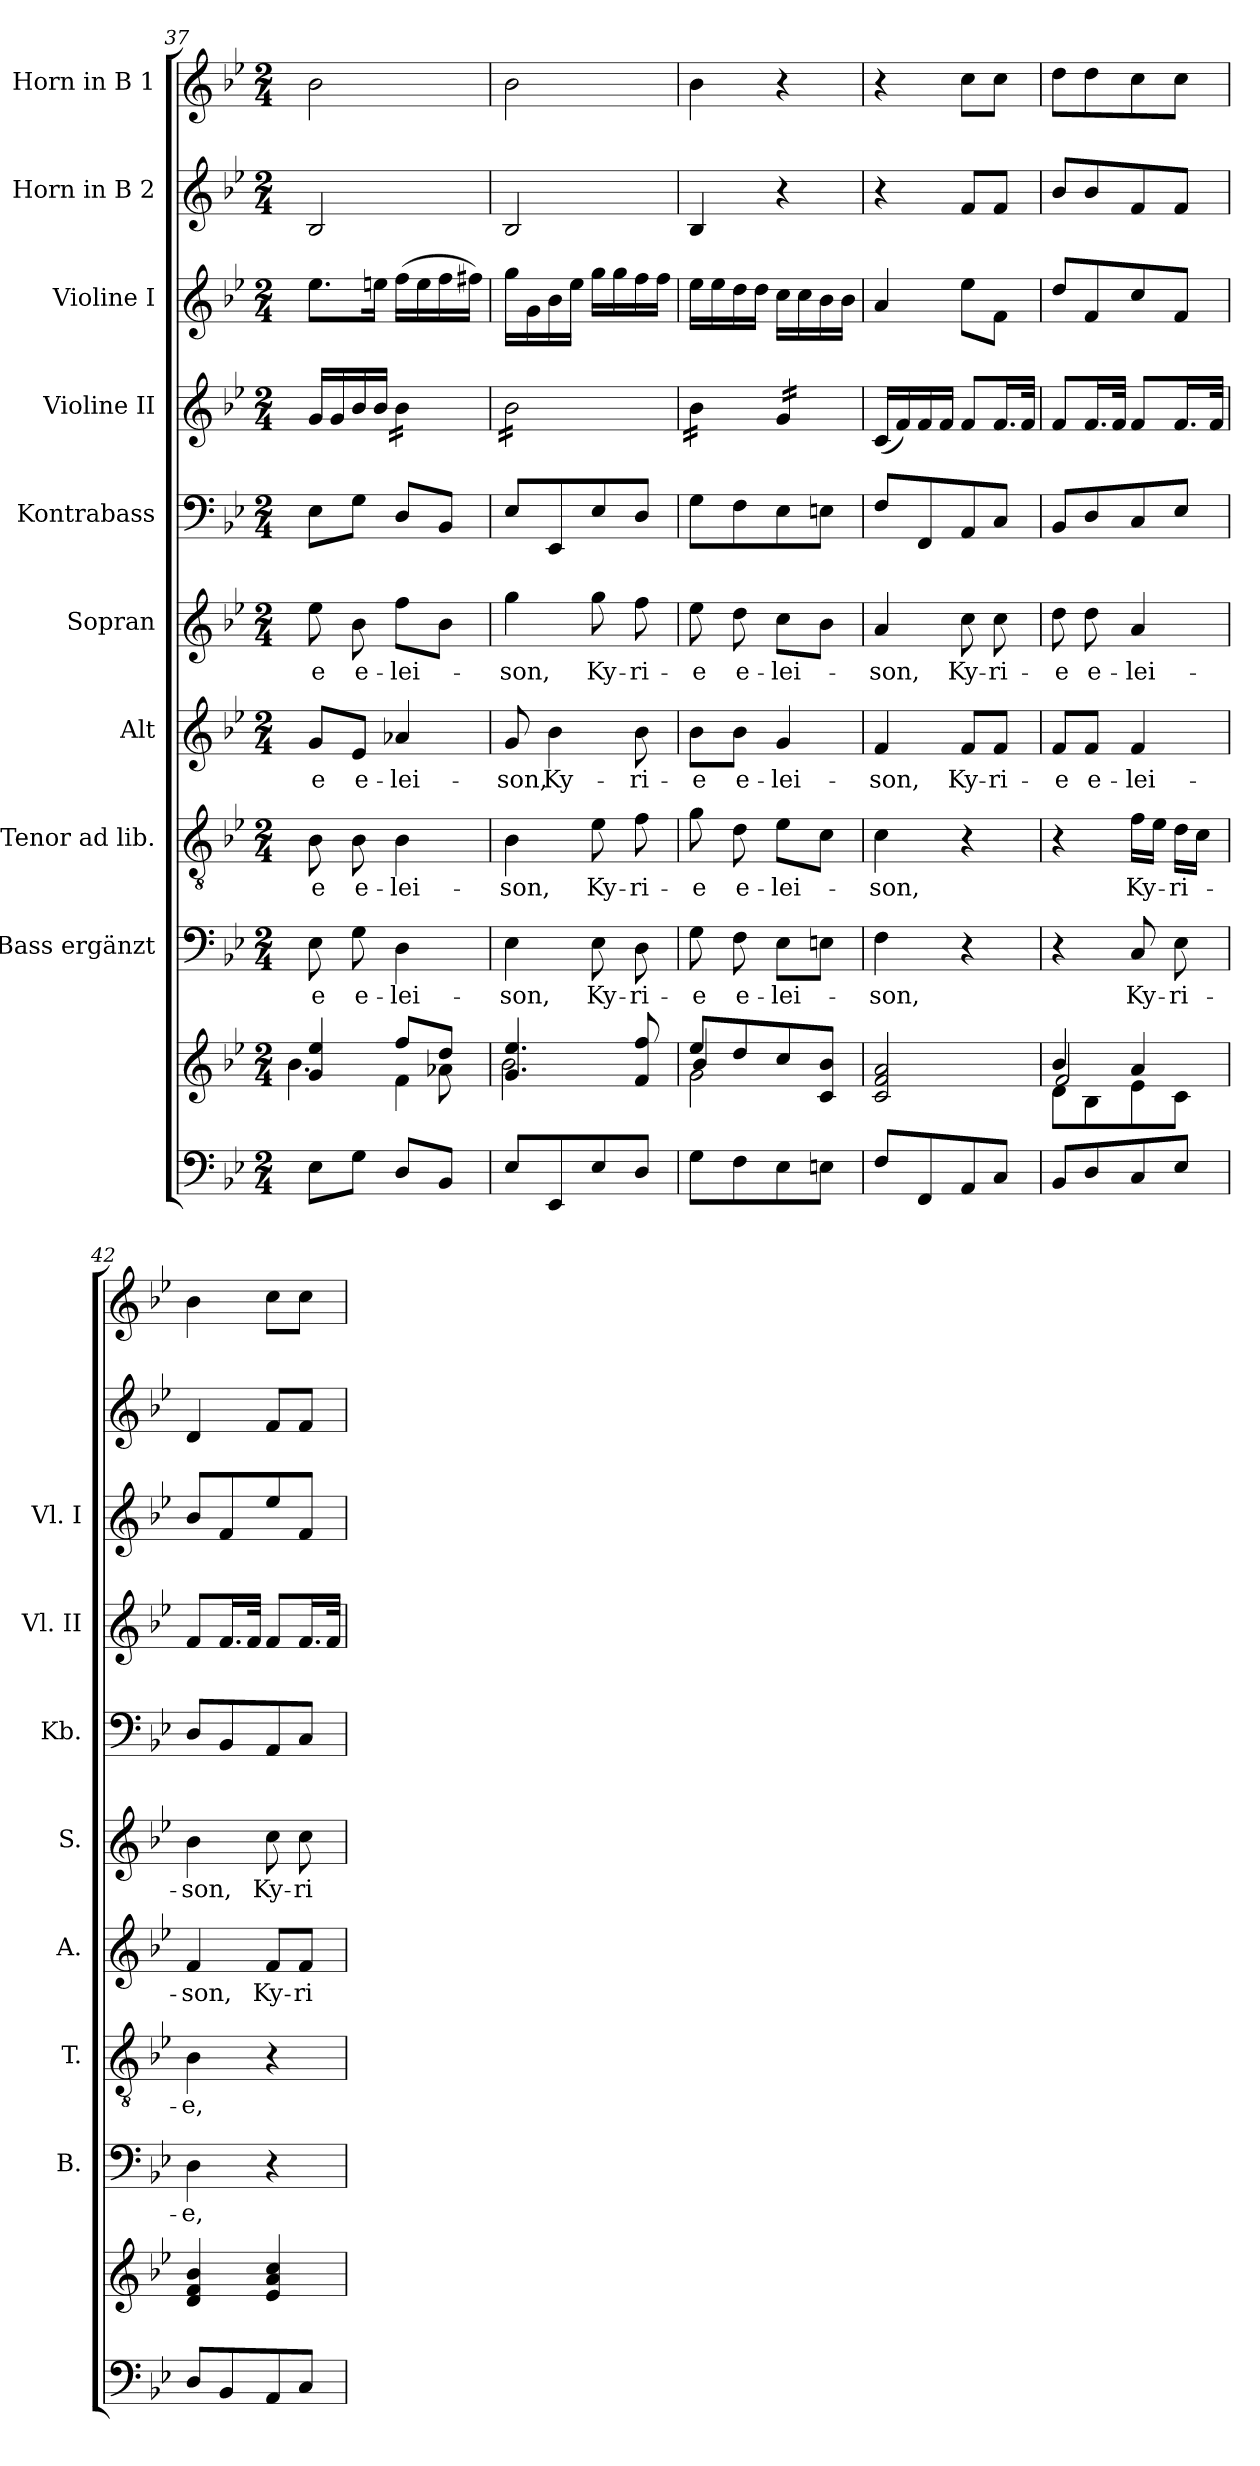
**kern	**kern	**kern	**text	**kern	**text	**kern	**text	**kern	**text	**kern	**kern	**kern	**kern	**kern
*part10	*part10	*part9	*part9	*part8	*part8	*part7	*part7	*part6	*part6	*part5	*part4	*part3	*part2	*part1
*staff11	*staff10	*staff9	*staff9	*staff8	*staff8	*staff7	*staff7	*staff6	*staff6	*staff5	*staff4	*staff3	*staff2	*staff1
*	*	*I"Bass ergänzt	*	*I"Tenor ad lib.	*	*I"Alt	*	*I"Sopran	*	*I"Kontrabass	*I"Violine II	*I"Violine I	*I"Horn in B 2	*I"Horn in B 1
*	*	*I'B.	*	*I'T.	*	*I'A.	*	*I'S.	*	*I'Kb.	*I'Vl. II	*I'Vl. I	*	*
*clefF4	*clefG2	*clefF4	*	*clefGv2	*	*clefG2	*	*clefG2	*	*clefF4	*clefG2	*clefG2	*clefG2	*clefG2
*	*	*	*	*	*	*	*	*	*	*ITrd7c12	*	*	*ITrd8c14	*ITrd8c14
*k[b-e-]	*k[b-e-]	*k[b-e-]	*	*k[b-e-]	*	*k[b-e-]	*	*k[b-e-]	*	*k[b-e-]	*k[b-e-]	*k[b-e-]	*k[b-e-]	*k[b-e-]
*B-:	*B-:	*B-:	*	*B-:	*	*B-:	*	*B-:	*	*B-:	*B-:	*B-:	*B-:	*B-:
*M2/4	*M2/4	*M2/4	*	*M2/4	*	*M2/4	*	*M2/4	*	*M2/4	*M2/4	*M2/4	*M2/4	*M2/4
=37	=37	=37	=37	=37	=37	=37	=37	=37	=37	=37	=37	=37	=37	=37
*	*^	*	*	*	*	*	*	*	*	*	*	*	*	*
*	*	*^	*	*	*	*	*	*	*	*	*	*	*	*	*
!	!	!	!	!	!LO:LY:b	!	!LO:LY:b	!	!LO:LY:b	!	!LO:LY:b	!	!	!	!	!
8E-\L	4g/ 4ee-/	4.b-\	4ryy	8E-\	-e	8B-\	-e	8g/L	-e	8ee-\	-e	8EE-\L	16g/LL	8.ee-\L	2BB-/	2B-\
.	.	.	.	.	.	.	.	.	.	.	.	.	16g/	.	.	.
!	!	!	!	!	!LO:LY:b	!	!LO:LY:b	!	!LO:LY:b	!	!LO:LY:b	!	!	!	!	!
8G\J	.	.	.	8G\	e-	8B-\	e-	8e-/J	e-	8b-\	e-	8GG\J	16b-/	.	.	.
.	.	.	.	.	.	.	.	.	.	.	.	.	16b-/JJ	16een\Jk	.	.
!	!	!	!	!	!LO:LY:b	!	!LO:LY:b	!	!LO:LY:b	!	!LO:LY:b	!	!	!	!	!
*	*	*	*	*	*	*	*	*	*	*	*	*	*tremolo	*	*	*
8D/L	8ff/L	.	4f\	4D\	-lei-	4B-\	-lei-	4a-X/	-lei-	8ff\L	-lei-	8DD/L	16b-\LL	(>16ff\LL	.	.
.	.	.	.	.	.	.	.	.	.	.	.	.	16b-\	16ee\	.	.
8BB-/J	8dd/J	8a-X\	.	.	.	.	.	.	.	8b-\J	.	8BBB-/J	16b-\	16ff\	.	.
.	.	.	.	.	.	.	.	.	.	.	.	.	16b-\JJ	16ff#X\JJ)	.	.
*	*	*v	*v	*	*	*	*	*	*	*	*	*	*	*	*	*
=38	=38	=38	=38	=38	=38	=38	=38	=38	=38	=38	=38	=38	=38	=38	=38
!	!	!	!	!LO:LY:b	!	!LO:LY:b	!	!LO:LY:b	!	!LO:LY:b	!	!	!	!	!
8E-/L	4.g/ 4.ee-/	2b-\	4E-\	-son,	4B-\	-son,	8g/	-son,	4gg\	-son,	8EE-/L	16b-\LL	16gg\LL	2BB-/	2B-\
.	.	.	.	.	.	.	.	.	.	.	.	16b-\	16g\	.	.
!	!	!	!	!	!	!	!	!LO:LY:b	!	!	!	!	!	!	!
8EE-/	.	.	.	.	.	.	4b-\	Ky-	.	.	8EEE-/	16b-\	16b-\	.	.
.	.	.	.	.	.	.	.	.	.	.	.	16b-\	16ee-\JJ	.	.
!	!	!	!	!LO:LY:b	!	!LO:LY:b	!	!	!	!LO:LY:b	!	!	!	!	!
8E-/	.	.	8E-\	Ky-	8e-\	Ky-	.	.	8gg\	Ky-	8EE-/	16b-\	16gg\LL	.	.
.	.	.	.	.	.	.	.	.	.	.	.	16b-\	16gg\	.	.
!	!	!	!	!LO:LY:b	!	!LO:LY:b	!	!LO:LY:b	!	!LO:LY:b	!	!	!	!	!
8D/J	8f/ 8ff/	.	8D\	-ri-	8f\	-ri-	8b-\	-ri-	8ff\	-ri-	8DD/J	16b-\	16ff\	.	.
.	.	.	.	.	.	.	.	.	.	.	.	16b-\JJ	16ff\JJ	.	.
!!LO:PB:g=z
=39	=39	=39	=39	=39	=39	=39	=39	=39	=39	=39	=39	=39	=39	=39	=39
*	*	*^	*	*	*	*	*	*	*	*	*	*	*	*	*
!	!	!	!	!	!LO:LY:b	!	!LO:LY:b	!	!LO:LY:b	!	!LO:LY:b	!	!	!	!	!
8G\L	8ee-/L	2g\	4b-/	8G\	-e	8g\	-e	8b-\L	-e	8ee-\	-e	8GG\L	16b-\LL	16ee-\LL	4BB-/	4B-\
.	.	.	.	.	.	.	.	.	.	.	.	.	16b-\	16ee-\	.	.
!	!	!	!	!	!LO:LY:b	!	!LO:LY:b	!	!LO:LY:b	!	!LO:LY:b	!	!	!	!	!
8F\	8dd/	.	.	8F\	e-	8d\	e-	8b-\J	e-	8dd\	e-	8FF\	16b-\	16dd\	.	.
.	.	.	.	.	.	.	.	.	.	.	.	.	16b-\JJ	16dd\JJ	.	.
!	!	!	!	!	!LO:LY:b	!	!LO:LY:b	!	!LO:LY:b	!	!LO:LY:b	!	!	!	!	!
8E-\	8cc/	.	4ryy	8E-\L	-lei-	8e-\L	-lei-	4g/	-lei-	8cc\L	-lei-	8EE-\	16g/LL	16cc\LL	4r	4r
.	.	.	.	.	.	.	.	.	.	.	.	.	16g/	16cc\	.	.
8En\J	8c/ 8b-/J	.	.	8En\J	.	8c\J	.	.	.	8b-\J	.	8EEn\J	16g/	16b-\	.	.
.	.	.	.	.	.	.	.	.	.	.	.	.	16g/JJ	16b-\JJ	.	.
*	*	*	*	*	*	*	*	*	*	*	*	*	*Xtremolo	*	*	*
*	*v	*v	*v	*	*	*	*	*	*	*	*	*	*	*	*	*
=40	=40	=40	=40	=40	=40	=40	=40	=40	=40	=40	=40	=40	=40	=40
!	!	!	!LO:LY:b	!	!LO:LY:b	!	!LO:LY:b	!	!LO:LY:b	!	!	!	!	!
8F/L	2c/ 2f/ 2a/	4F\	-son,	4c\	-son,	4f/	-son,	4a/	-son,	8FF/L	(<16c/LL	4a/	4r	4r
.	.	.	.	.	.	.	.	.	.	.	16f/)	.	.	.
8FF/	.	.	.	.	.	.	.	.	.	8FFF/	16f/	.	.	.
.	.	.	.	.	.	.	.	.	.	.	16f/JJ	.	.	.
!	!	!	!	!	!	!	!LO:LY:b	!	!LO:LY:b	!	!	!	!	!
8AA/	.	4r	.	4r	.	8f/L	Ky-	8cc\	Ky-	8AAA/	8f/L	8ee-\L	8F/L	8c\L
!	!	!	!	!	!	!	!LO:LY:b	!	!LO:LY:b	!	!	!	!	!
8C/J	.	.	.	.	.	8f/J	-ri-	8cc\	-ri-	8CC/J	16.f/L	8f\J	8F/J	8c\J
.	.	.	.	.	.	.	.	.	.	.	32f/JJk	.	.	.
=41	=41	=41	=41	=41	=41	=41	=41	=41	=41	=41	=41	=41	=41	=41
*	*^	*	*	*	*	*	*	*	*	*	*	*	*	*
*	*	*^	*	*	*	*	*	*	*	*	*	*	*	*	*
!	!	!	!	!	!	!	!	!	!LO:LY:b	!	!LO:LY:b	!	!	!	!	!
8BB-/L	4b-/	8d\L	2f/	4r	.	4r	.	8f/L	-e	8dd\	-e	8BBB-/L	8f/L	8dd/L	8B-/L	8d\L
!	!	!	!	!	!	!	!	!	!LO:LY:b	!	!LO:LY:b	!	!	!	!	!
8D/	.	8B-\	.	.	.	.	.	8f/J	e-	8dd\	e-	8DD/	16.f/L	8f/	8B-/	8d\
.	.	.	.	.	.	.	.	.	.	.	.	.	32f/JJk	.	.	.
!	!	!	!	!	!LO:LY:b	!	!LO:LY:b	!	!LO:LY:b	!	!LO:LY:b	!	!	!	!	!
8C/	4a/	8e-\	.	8C/	Ky-	16f\LL	Ky-	4f/	-lei-	4a/	-lei-	8CC/	8f/L	8cc/	8F/	8c\
.	.	.	.	.	.	16e-\JJ	.	.	.	.	.	.	.	.	.	.
!	!	!	!	!	!LO:LY:b	!	!LO:LY:b	!	!	!	!	!	!	!	!	!
8E-/J	.	8c\J	.	8E-\	-ri-	16d\LL	-ri-	.	.	.	.	8EE-/J	16.f/L	8f/J	8F/J	8c\J
.	.	.	.	.	.	16c\JJ	.	.	.	.	.	.	.	.	.	.
.	.	.	.	.	.	.	.	.	.	.	.	.	32f/JJk	.	.	.
*	*v	*v	*v	*	*	*	*	*	*	*	*	*	*	*	*	*
=42	=42	=42	=42	=42	=42	=42	=42	=42	=42	=42	=42	=42	=42	=42
!	!	!	!LO:LY:b	!	!LO:LY:b	!	!LO:LY:b	!	!LO:LY:b	!	!	!	!	!
8D/L	4d/ 4f/ 4b-/	4D\	-e,	4B-\	-e,	4f/	-son,	4b-\	-son,	8DD/L	8f/L	8b-/L	4D/	4B-\
8BB-/	.	.	.	.	.	.	.	.	.	8BBB-/	16.f/L	8f/	.	.
.	.	.	.	.	.	.	.	.	.	.	32f/JJk	.	.	.
!	!	!	!	!	!	!	!LO:LY:b	!	!LO:LY:b	!	!	!	!	!
8AA/	4e-/ 4a/ 4cc/	4r	.	4r	.	8f/L	Ky-	8cc\	Ky-	8AAA/	8f/L	8ee-/	8F/L	8c\L
!	!	!	!	!	!	!	!LO:LY:b	!	!LO:LY:b	!	!	!	!	!
8C/J	.	.	.	.	.	8f/J	-ri-	8cc\	-ri-	8CC/J	16.f/L	8f/J	8F/J	8c\J
.	.	.	.	.	.	.	.	.	.	.	32f/JJk	.	.	.
=	=	=	=	=	=	=	=	=	=	=	=	=	=	=
*-	*-	*-	*-	*-	*-	*-	*-	*-	*-	*-	*-	*-	*-	*-
